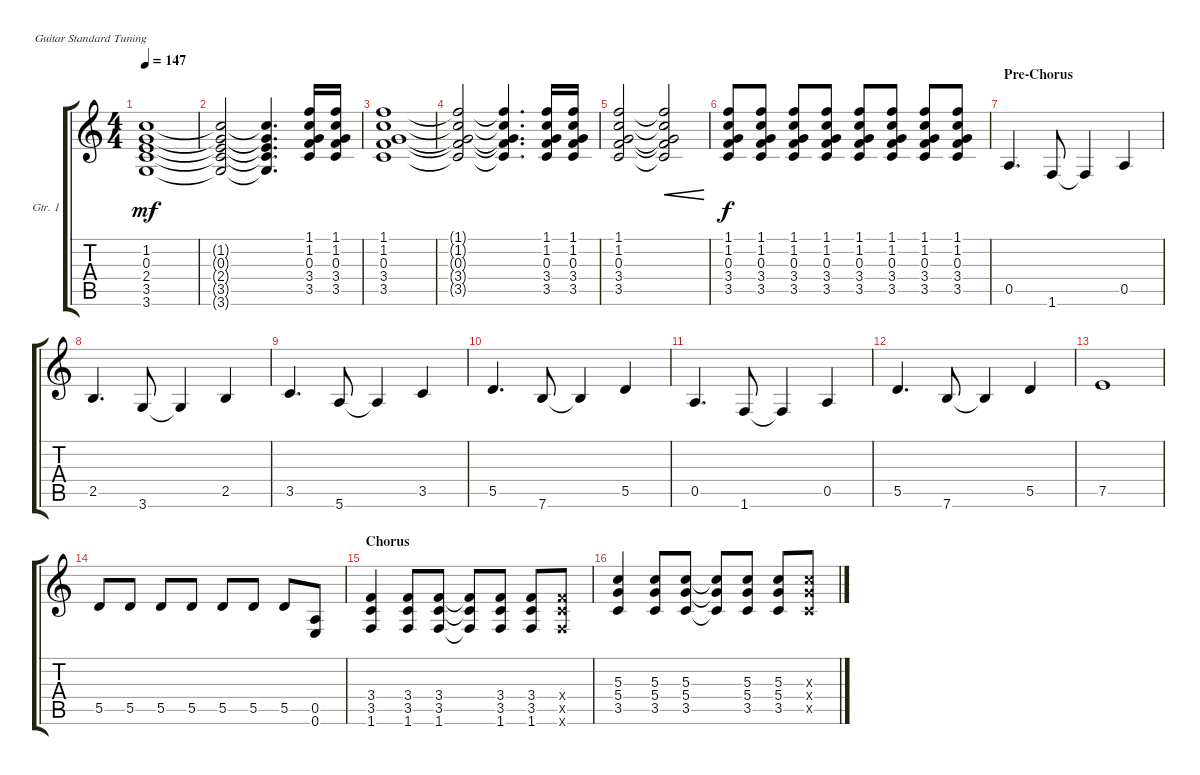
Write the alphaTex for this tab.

\defaultSystemsLayout 4
\bracketExtendMode groupsimilarinstruments
\firstSystemTrackNameOrientation horizontal
\otherSystemsTrackNameOrientation horizontal
\track ("Guitar 1" "Gtr. 1") {instrument distortionguitar}
\staff {score tabs}
\tuning (E4 B3 G3 D3 A2 E2)
\ts (4 4)
\tempo 147
\clef g2
\ks c
(1.2 0.3 2.4 3.5 3.6).1{dy mf} |
(1.2{t} 0.3{t} 2.4{t} 3.5{t} 3.6{t}).2 (1.2{t} 0.3{t} 2.4{t} 3.5{t} 3.6{t}).4{d} (1.1 1.2 0.3 3.4 3.5).16 (1.1 1.2 0.3 3.4 3.5).16 |
(3.5 3.4 0.3 1.2 1.1).1 |
(1.1{t} 1.2{t} 0.3{t} 3.4{t} 3.5{t}).2 (1.1{t} 1.2{t} 0.3{t} 3.4{t} 3.5{t}).4{d} (1.1 1.2 0.3 3.4 3.5).16 (1.1 1.2 0.3 3.4 3.5).16 |
(3.5 3.4 0.3 1.2 1.1).2 (3.5{t} 3.4{t} 0.3{t} 1.2{t} 1.1{t}).2{cre} |
(3.5 3.4 0.3 1.2 1.1).8{dy f} (3.5 3.4 0.3 1.2 1.1).8 (3.5 3.4 0.3 1.2 1.1).8 (3.5 3.4 0.3 1.2 1.1).8 (3.5 3.4 0.3 1.2 1.1).8 (3.5 3.4 0.3 1.2 1.1).8 (3.5 3.4 0.3 1.2 1.1).8 (3.5 3.4 0.3 1.2 1.1).8 |
\section ("" "Pre-Chorus")
0.5.4{d} 1.6.8 1.6{t}.4 0.5.4 |
2.5.4{d} 3.6.8 3.6{t}.4 2.5.4 |
3.5.4{d} 5.6.8 5.6{t}.4 3.5.4 |
5.5.4{d} 7.6.8 7.6{t}.4 5.5.4 |
0.5.4{d} 1.6.8 1.6{t}.4 0.5.4 |
5.5.4{d} 7.6.8 7.6{t}.4 5.5.4 |
7.5.1 |
5.5.8 5.5.8 5.5.8 5.5.8 5.5.8 5.5.8 5.5.8 (0.5 0.6).8 |
\section ("" "Chorus")
(1.6 3.5 3.4).4 (1.6 3.5 3.4).8 (1.6 3.5 3.4).8 (1.6{t} 3.5{t} 3.4{t}).8 (1.6 3.5 3.4).8 (1.6 3.5 3.4).8 (1.6{x} 3.5{x} 3.4{x}).8 |
(3.5 5.4 5.3).4 (3.5 5.4 5.3).8 (3.5 5.4 5.3).8 (3.5{t} 5.4{t} 5.3{t}).8 (3.5 5.4 5.3).8 (3.5 5.4 5.3).8 (3.5{x} 5.4{x} 5.3{x}).8
